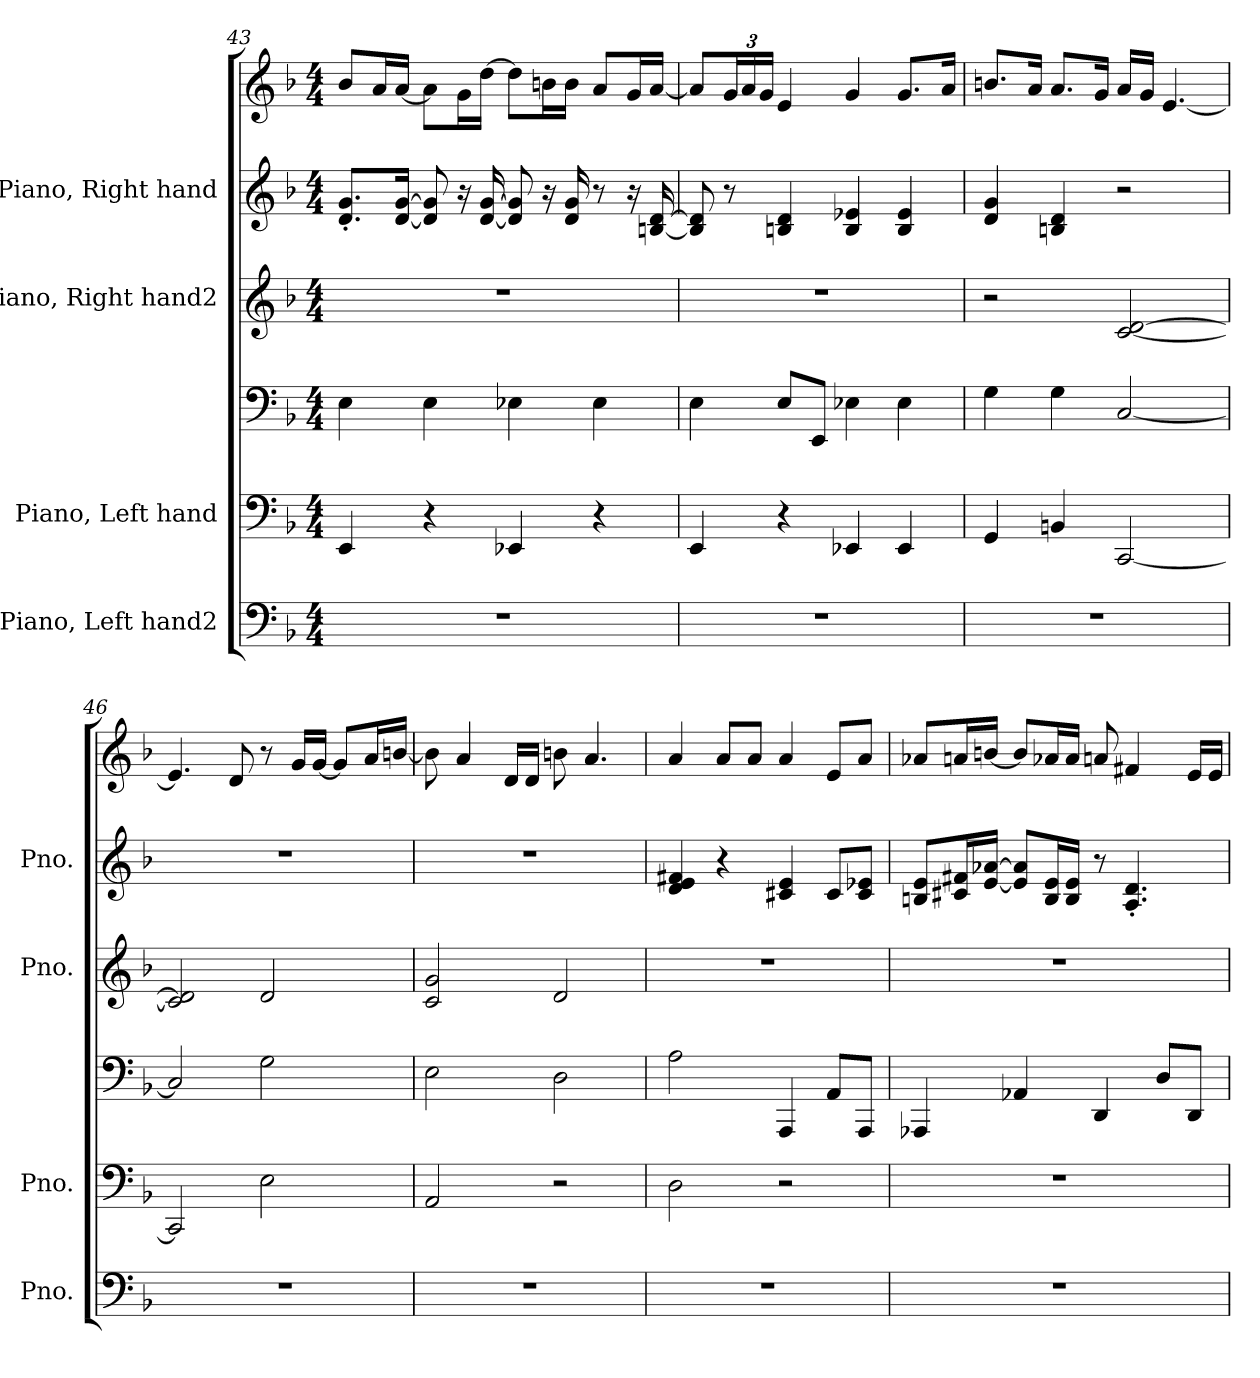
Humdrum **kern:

**kern	**kern	**kern	**kern	**kern	**kern
*part4	*part3	*part3	*part2	*part1	*part1
*staff6	*staff5	*staff4	*staff3	*staff2	*staff1
*I"Piano, Left hand2	*I"Piano, Left hand	*	*I"Piano, Right hand2	*I"Piano, Right hand	*
*I'Pno.	*I'Pno.	*	*I'Pno.	*I'Pno.	*
!!LO:PB:g=z
*clefF4	*clefF4	*clefF4	*clefG2	*clefG2	*clefG2
*k[b-]	*k[b-]	*k[b-]	*k[b-]	*k[b-]	*k[b-]
*M4/4	*M4/4	*M4/4	*M4/4	*M4/4	*M4/4
=43	=43	=43	=43	=43	=43
1r	4EE/	4E\	1r	8.d/' 8.g/'L	8b-/L
.	.	.	.	.	16a/L
.	.	.	.	[16d/ [16g/Jk	[16a/JJ
.	4r	4E\	.	8d/] 8g/]	8a\L]
.	.	.	.	16r	16g\L
.	.	.	.	[16d/ [16g/	[16dd\JJ
.	4EE-X/	4E-X\	.	8d/] 8g/]	8dd\L]
.	.	.	.	16r	16bn\L
.	.	.	.	16d/ 16g/	16b\JJ
.	4r	4E-\	.	8r	8a/L
.	.	.	.	16r	16g/L
.	.	.	.	[16Bn/ [16d/	[16a/JJ
=44	=44	=44	=44	=44	=44
1r	4EE/	4E\	1r	8B/] 8d/]	8a/L]
*	*	*	*	*	*Xbrackettup
.	.	.	.	8r	24g/L
.	.	.	.	.	24a/
.	.	.	.	.	24g/JJ
.	4r	8E/L	.	4Bn/ 4d/	4e/
.	.	8EE/J	.	.	.
.	4EE-X/	4E-X\	.	4B/ 4e-X/	4g/
.	4EE-/	4E-\	.	4B/ 4e-/	8.g/L
.	.	.	.	.	16a/Jk
=45	=45	=45	=45	=45	=45
1r	4GG/	4G\	2r	4d/ 4g/	8.bn/L
.	.	.	.	.	16a/Jk
.	4BBn/	4G\	.	4Bn/ 4d/	8.a/L
.	.	.	.	.	16g/Jk
.	[2CC/	[2C/	[2c/ [2d/	2r	16a/LL
.	.	.	.	.	16g/JJ
.	.	.	.	.	[4.e/
!!LO:LB:g=z
=46	=46	=46	=46	=46	=46
1r	2CC/]	2C/]	2c/] 2d/]	1r	4.e/]
.	.	.	.	.	8d/
.	2E\	2G\	2d/	.	8r
.	.	.	.	.	16g/LL
.	.	.	.	.	[16g/JJ
.	.	.	.	.	8g/L]
.	.	.	.	.	16a/L
.	.	.	.	.	[16bn/JJ
=47	=47	=47	=47	=47	=47
1r	2AA/	2E\	2c/ 2g/	1r	8b\]
.	.	.	.	.	4a/
.	.	.	.	.	16d/LL
.	.	.	.	.	16d/JJ
.	2r	2D\	2d/	.	8bn\
.	.	.	.	.	4.a/
=48	=48	=48	=48	=48	=48
1r	2D\	2A\	1r	4d/ 4e/ 4f#X/	4a/
.	.	.	.	4r	8a/L
.	.	.	.	.	8a/J
.	2r	4AAA/	.	4c#X/ 4e/	4a/
.	.	8AA/L	.	8c#/L	8e/L
.	.	8AAA/J	.	8c#/ 8e-X/J	8a/J
=49	=49	=49	=49	=49	=49
1r	1r	4AAA-X/	1r	8Bn/ 8e/L	8a-X/L
.	.	.	.	16c#X/ 16f#X/L	16an/L
.	.	.	.	[16e/ [16a-X/JJ	[16bn/JJ
.	.	4AA-X/	.	8e/] 8a-/]L	8b/L]
.	.	.	.	16B/ 16e/L	16a-X/L
.	.	.	.	16B/ 16e/JJ	16a-/JJ
.	.	4DD/	.	8r	8an/
.	.	.	.	4.A/' 4.d/'	4f#X/
.	.	8D/L	.	.	.
.	.	8DD/J	.	.	16e/LL
.	.	.	.	.	16e/JJ
=	=	=	=	=	=
*-	*-	*-	*-	*-	*-
